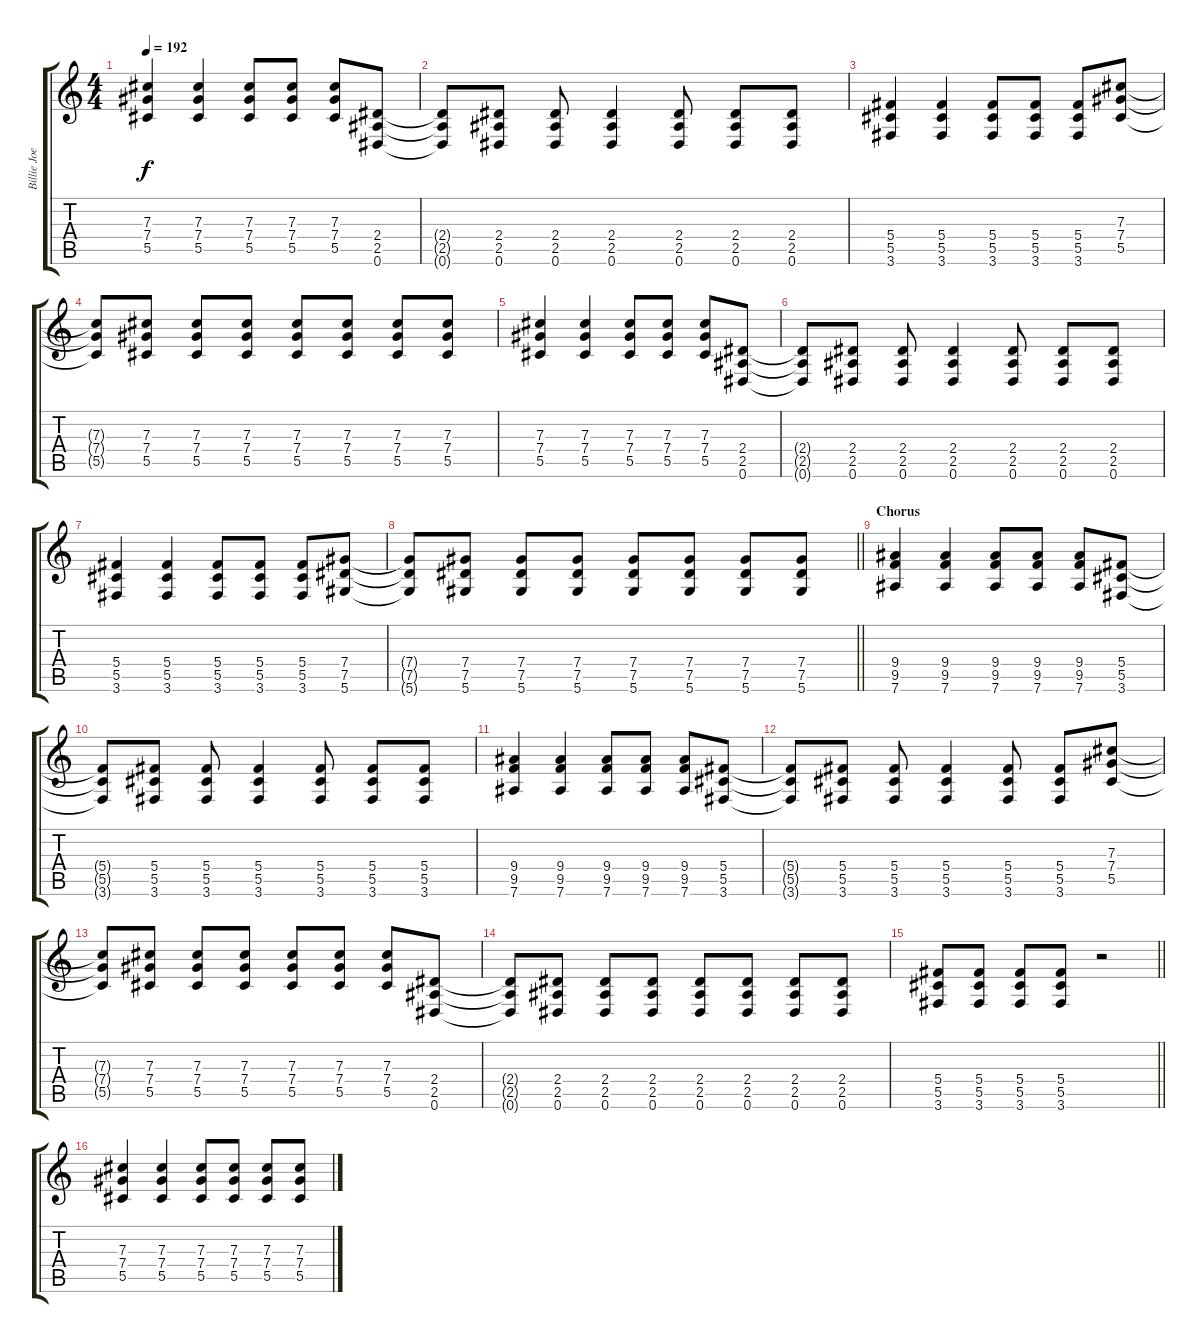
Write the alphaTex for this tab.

\track ("Billie Joe Armstrong - Guitar" "Billie Joe") {instrument distortionguitar}
\staff {score tabs}
\tuning (Eb4 Bb3 Gb3 Db3 Ab2 Eb2) {hide}
\ts (4 4)
\tempo 192
\clef g2
\ks c
(7.3 7.4 5.5).4{dy f} (7.3 7.4 5.5).4 (7.3 7.4 5.5).8 (7.3 7.4 5.5).8 (7.3 7.4 5.5).8 (2.4 2.5 0.6).8 |
(2.4{t} 2.5{t} 0.6{t}).8 (2.4 2.5 0.6).8 (2.4 2.5 0.6).8 (2.4 2.5 0.6).4 (2.4 2.5 0.6).8 (2.4 2.5 0.6).8 (2.4 2.5 0.6).8 |
(5.4 5.5 3.6).4 (5.4 5.5 3.6).4 (5.4 5.5 3.6).8 (5.4 5.5 3.6).8 (5.4 5.5 3.6).8 (7.3 7.4 5.5).8 |
(7.3{t} 7.4{t} 5.5{t}).8 (7.3 7.4 5.5).8 (7.3 7.4 5.5).8 (7.3 7.4 5.5).8 (7.3 7.4 5.5).8 (7.3 7.4 5.5).8 (7.3 7.4 5.5).8 (7.3 7.4 5.5).8 |
(7.3 7.4 5.5).4 (7.3 7.4 5.5).4 (7.3 7.4 5.5).8 (7.3 7.4 5.5).8 (7.3 7.4 5.5).8 (2.4 2.5 0.6).8 |
(2.4{t} 2.5{t} 0.6{t}).8 (2.4 2.5 0.6).8 (2.4 2.5 0.6).8 (2.4 2.5 0.6).4 (2.4 2.5 0.6).8 (2.4 2.5 0.6).8 (2.4 2.5 0.6).8 |
(5.4 5.5 3.6).4 (5.4 5.5 3.6).4 (5.4 5.5 3.6).8 (5.4 5.5 3.6).8 (5.4 5.5 3.6).8 (7.4 7.5 5.6).8 |
\barLineRight lightlight
(7.4{t} 7.5{t} 5.6{t}).8 (7.4 7.5 5.6).8 (7.4 7.5 5.6).8 (7.4 7.5 5.6).8 (7.4 7.5 5.6).8 (7.4 7.5 5.6).8 (7.4 7.5 5.6).8 (7.4 7.5 5.6).8 |
\section ("" "Chorus")
(9.4 9.5 7.6).4 (9.4 9.5 7.6).4 (9.4 9.5 7.6).8 (9.4 9.5 7.6).8 (9.4 9.5 7.6).8 (5.4 5.5 3.6).8 |
(5.4{t} 5.5{t} 3.6{t}).8 (5.4 5.5 3.6).8 (5.4 5.5 3.6).8 (5.4 5.5 3.6).4 (5.4 5.5 3.6).8 (5.4 5.5 3.6).8 (5.4 5.5 3.6).8 |
(9.4 9.5 7.6).4 (9.4 9.5 7.6).4 (9.4 9.5 7.6).8 (9.4 9.5 7.6).8 (9.4 9.5 7.6).8 (5.4 5.5 3.6).8 |
(5.4{t} 5.5{t} 3.6{t}).8 (5.4 5.5 3.6).8 (5.4 5.5 3.6).8 (5.4 5.5 3.6).4 (5.4 5.5 3.6).8 (5.4 5.5 3.6).8 (7.3 7.4 5.5).8 |
(7.3{t} 7.4{t} 5.5{t}).8 (7.3 7.4 5.5).8 (7.3 7.4 5.5).8 (7.3 7.4 5.5).8 (7.3 7.4 5.5).8 (7.3 7.4 5.5).8 (7.3 7.4 5.5).8 (2.4 2.5 0.6).8 |
(2.4{t} 2.5{t} 0.6{t}).8 (2.4 2.5 0.6).8 (2.4 2.5 0.6).8 (2.4 2.5 0.6).8 (2.4 2.5 0.6).8 (2.4 2.5 0.6).8 (2.4 2.5 0.6).8 (2.4 2.5 0.6).8 |
\barLineRight lightlight
(5.4 5.5 3.6).8 (5.4 5.5 3.6).8 (5.4 5.5 3.6).8 (5.4 5.5 3.6).8 r.2 |
(7.3 7.4 5.5).4 (7.3 7.4 5.5).4 (7.3 7.4 5.5).8 (7.3 7.4 5.5).8 (7.3 7.4 5.5).8 (7.3 7.4 5.5).8
